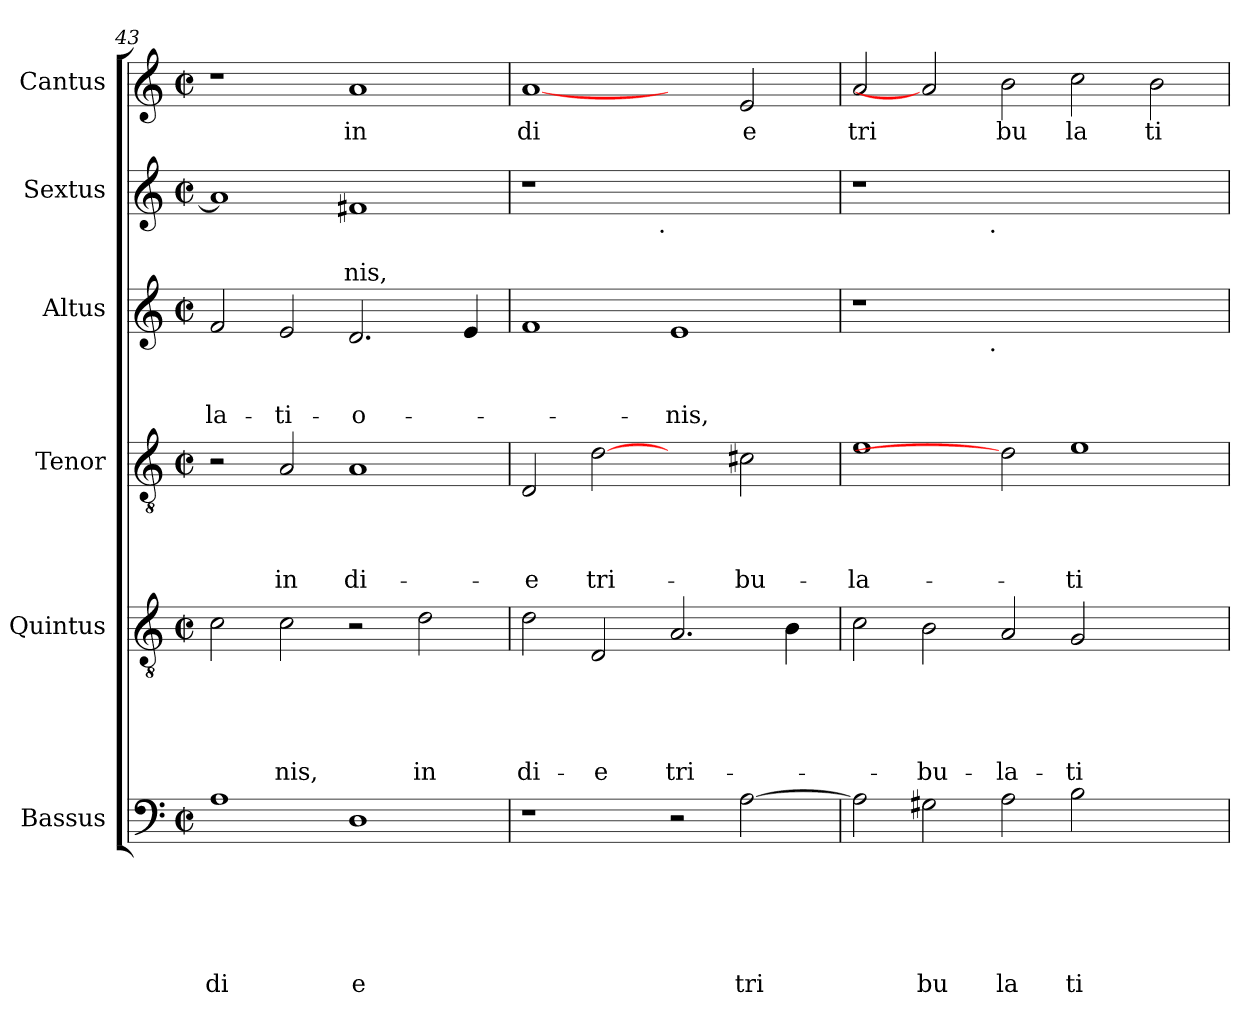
**kern	**text	**text	**text	**text	**text	**text	**kern	**text	**text	**text	**text	**text	**kern	**text	**text	**text	**text	**kern	**text	**text	**text	**kern	**text	**text	**kern	**text
*part6	*part6	*part6	*part6	*part6	*part6	*part6	*part5	*part5	*part5	*part5	*part5	*part5	*part4	*part4	*part4	*part4	*part4	*part3	*part3	*part3	*part3	*part2	*part2	*part2	*part1	*part1
*staff6	*staff6	*staff6	*staff6	*staff6	*staff6	*staff6	*staff5	*staff5	*staff5	*staff5	*staff5	*staff5	*staff4	*staff4	*staff4	*staff4	*staff4	*staff3	*staff3	*staff3	*staff3	*staff2	*staff2	*staff2	*staff1	*staff1
*I"Bassus	*	*	*	*	*	*	*I"Quintus	*	*	*	*	*	*I"Tenor	*	*	*	*	*I"Altus	*	*	*	*I"Sextus	*	*	*I"Cantus	*
*clefF4	*	*	*	*	*	*	*clefGv2	*	*	*	*	*	*clefGv2	*	*	*	*	*clefG2	*	*	*	*clefG2	*	*	*clefG2	*
*k[]	*	*	*	*	*	*	*k[]	*	*	*	*	*	*k[]	*	*	*	*	*k[]	*	*	*	*k[]	*	*	*k[]	*
*C:	*	*	*	*	*	*	*C:	*	*	*	*	*	*C:	*	*	*	*	*C:	*	*	*	*C:	*	*	*C:	*
*M2/2	*	*	*	*	*	*	*M2/2	*	*	*	*	*	*M2/2	*	*	*	*	*M2/2	*	*	*	*M2/2	*	*	*M2/2	*
*met(c|)	*	*	*	*	*	*	*met(c|)	*	*	*	*	*	*met(c|)	*	*	*	*	*met(c|)	*	*	*	*met(c|)	*	*	*met(c|)	*
=43	=43	=43	=43	=43	=43	=43	=43	=43	=43	=43	=43	=43	=43	=43	=43	=43	=43	=43	=43	=43	=43	=43	=43	=43	=43	=43
!	!	!	!	!	!	!LO:LY:b	!	!	!	!	!	!	!	!	!	!	!	!	!	!	!LO:LY:b	!	!	!	!	!
1A	.	.	.	.	.	di	2c\	.	.	.	.	.	2r	.	.	.	.	2f/	.	.	-la-	1a]	.	.	1r	.
!	!	!	!	!	!	!	!	!	!	!	!	!LO:LY:b	!	!	!	!	!LO:LY:b	!	!	!	!LO:LY:b	!	!	!	!	!
.	.	.	.	.	.	.	2c\	.	.	.	.	-nis,	2A/	.	.	.	in	2e/	.	.	-ti-	.	.	.	.	.
!	!	!	!	!	!	!LO:LY:b	!	!	!	!	!	!	!	!	!	!	!LO:LY:b	!	!	!	!LO:LY:b	!	!	!LO:LY:b	!	!LO:LY:b
1D	.	.	.	.	.	e	2r	.	.	.	.	.	1A	.	.	.	di-	2.d/	.	.	-o-	1f#X	.	nis,	1a	in
!	!	!	!	!	!	!	!	!	!	!	!	!LO:LY:b	!	!	!	!	!	!	!	!	!	!	!	!	!	!
.	.	.	.	.	.	.	2d\	.	.	.	.	in	.	.	.	.	.	.	.	.	.	.	.	.	.	.
.	.	.	.	.	.	.	.	.	.	.	.	.	.	.	.	.	.	4e/	.	.	.	.	.	.	.	.
=44	=44	=44	=44	=44	=44	=44	=44	=44	=44	=44	=44	=44	=44	=44	=44	=44	=44	=44	=44	=44	=44	=44	=44	=44	=44	=44
!	!	!	!	!	!	!	!	!	!	!	!	!LO:LY:b	!	!	!	!	!LO:LY:b	!	!	!	!	!	!	!	!	!LO:LY:b
*	*	*	*	*	*	*	*	*	*	*	*	*	*	*	*	*	*	*	*	*	*	*^	*	*	*	*
1r	.	.	.	.	.	.	2d\	.	.	.	.	di-	2D/	.	.	.	-e	1f	.	.	.	1r	2ryy	.	.	[1a	di
!	!	!	!	!	!	!	!	!	!	!	!	!LO:LY:b	!	!	!	!	!LO:LY:b	!	!	!	!	!	!	!	!	!	!
.	.	.	.	.	.	.	2D/	.	.	.	.	-e	[2d	.	.	.	tri-	.	.	.	.	.	4...ryy	.	.	.	.
!	!	!	!	!	!	!	!	!	!	!	!	!	!	!	!	!	!	!	!	!	!	!	!LO:TX:b:t=.	!	!	!	!
.	.	.	.	.	.	.	.	.	.	.	.	.	.	.	.	.	.	.	.	.	.	.	1ryy	.	.	.	.
!	!	!	!	!	!	!	!	!	!	!	!	!LO:LY:b	!	!	!	!	!	!	!	!	!LO:LY:b	!	!	!	!	!	!
2r	.	.	.	.	.	.	2.A/	.	.	.	.	tri-	2ryy	.	.	.	.	1e	.	.	-nis,	1ryy	.	.	.	2ryy	.
!	!	!	!	!	!	!LO:LY:b	!	!	!	!	!	!	!	!	!	!	!LO:LY:b	!	!	!	!	!	!	!	!	!	!LO:LY:b
[>2A\	.	.	.	.	.	tri	.	.	.	.	.	.	2c#X\	.	.	.	-bu-	.	.	.	.	.	.	.	.	2e/	e
.	.	.	.	.	.	.	4B\	.	.	.	.	.	.	.	.	.	.	.	.	.	.	.	.	.	.	.	.
.	.	.	.	.	.	.	.	.	.	.	.	.	.	.	.	.	.	.	.	.	.	.	32ryy	.	.	.	.
=45	=45	=45	=45	=45	=45	=45	=45	=45	=45	=45	=45	=45	=45	=45	=45	=45	=45	=45	=45	=45	=45	=45	=45	=45	=45	=45	=45
!	!	!	!	!	!	!	!	!	!	!	!	!	!	!	!	!	!LO:LY:b	!	!	!	!	!	!	!	!	!	!LO:LY:b
*	*	*	*	*	*	*	*	*	*	*	*	*	*	*	*	*	*	*^	*	*	*	*	*	*	*	*	*
2A\]	.	.	.	.	.	.	2c\	.	.	.	.	.	1e	.	.	.	-la-	1r	2ryy	.	.	.	1r	2ryy	.	.	2a/	tri
!	!	!	!	!	!	!LO:LY:b	!	!	!	!	!	!LO:LY:b	!	!	!	!	!	!	!	!	!	!	!	!	!	!	!	!
2G#X\	.	.	.	.	.	bu	2B\	.	.	.	.	-bu-	.	.	.	.	.	.	4...ryy	.	.	.	.	4...ryy	.	.	2a]	.
!	!	!	!	!	!	!	!	!	!	!	!	!	!	!	!	!	!	!	!	!	!	!	!	!LO:TX:b:t=.	!	!	!	!
!	!	!	!	!	!	!	!	!	!	!	!	!	!	!	!	!	!	!	!LO:TX:b:t=.	!	!	!	!	!	!	!	!	!
.	.	.	.	.	.	.	.	.	.	.	.	.	.	.	.	.	.	.	1ryy	.	.	.	.	1ryy	.	.	.	.
!	!	!	!	!	!	!LO:LY:b	!	!	!	!	!	!LO:LY:b	!	!	!	!	!	!	!	!	!	!	!	!	!	!	!	!LO:LY:b
2A\	.	.	.	.	.	la	2A/	.	.	.	.	-la-	2d]	.	.	.	.	1.ryy	.	.	.	.	1.ryy	.	.	.	2b\	bu
!	!	!	!	!	!	!LO:LY:b	!	!	!	!	!	!LO:LY:b	!	!	!	!	!LO:LY:b	!	!	!	!	!	!	!	!	!	!	!LO:LY:b
2B\	.	.	.	.	.	ti	2G/	.	.	.	.	-ti-	1e	.	.	.	-ti-	.	.	.	.	.	.	.	.	.	2cc\	la
.	.	.	.	.	.	.	.	.	.	.	.	.	.	.	.	.	.	.	2ryy	.	.	.	.	2ryy	.	.	.	.
!	!	!	!	!	!	!	!	!	!	!	!	!	!	!	!	!	!	!	!	!	!	!	!	!	!	!	!	!LO:LY:b
2ryy	.	.	.	.	.	.	2ryy	.	.	.	.	.	.	.	.	.	.	.	.	.	.	.	.	.	.	.	2b\	ti
.	.	.	.	.	.	.	.	.	.	.	.	.	.	.	.	.	.	.	32ryy	.	.	.	.	32ryy	.	.	.	.
*	*	*	*	*	*	*	*	*	*	*	*	*	*	*	*	*	*	*v	*v	*	*	*	*	*	*	*	*	*
*	*	*	*	*	*	*	*	*	*	*	*	*	*	*	*	*	*	*	*	*	*	*v	*v	*	*	*	*
=	=	=	=	=	=	=	=	=	=	=	=	=	=	=	=	=	=	=	=	=	=	=	=	=	=	=
*-	*-	*-	*-	*-	*-	*-	*-	*-	*-	*-	*-	*-	*-	*-	*-	*-	*-	*-	*-	*-	*-	*-	*-	*-	*-	*-
